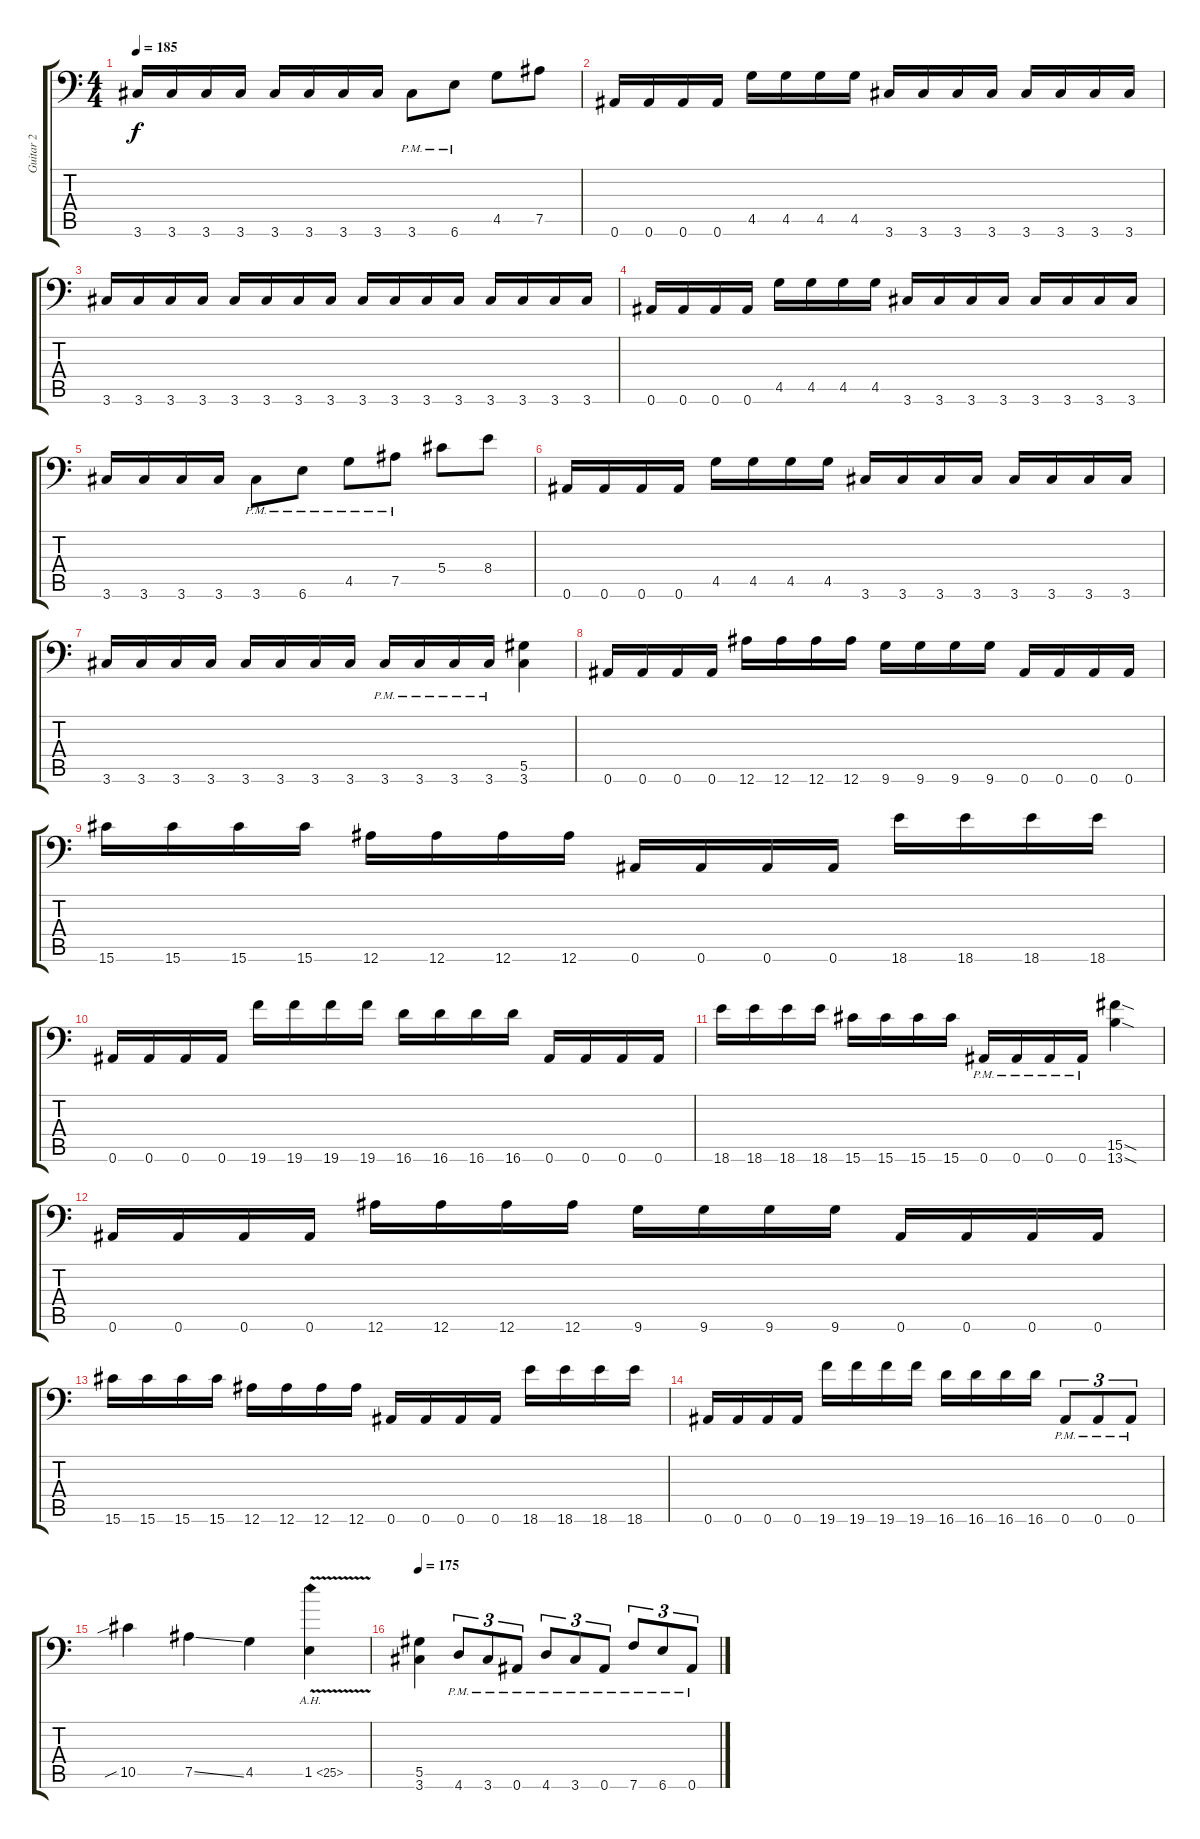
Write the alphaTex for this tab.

\track ("Guitar 2" "Guitar 2") {instrument overdrivenguitar}
\staff {score tabs}
\tuning (Bb3 F3 Db3 Ab2 Eb2 Bb1) {hide}
\ts (4 4)
\tempo 185
\clef f4
\ks c
3.6.16{dy f} 3.6.16 3.6.16 3.6.16 3.6.16 3.6.16 3.6.16 3.6.16 3.6{pm}.8 6.6{pm}.8 4.5.8 7.5.8 |
0.6.16 0.6.16 0.6.16 0.6.16 4.5.16 4.5.16 4.5.16 4.5.16 3.6.16 3.6.16 3.6.16 3.6.16 3.6.16 3.6.16 3.6.16 3.6.16 |
3.6.16 3.6.16 3.6.16 3.6.16 3.6.16 3.6.16 3.6.16 3.6.16 3.6.16 3.6.16 3.6.16 3.6.16 3.6.16 3.6.16 3.6.16 3.6.16 |
0.6.16 0.6.16 0.6.16 0.6.16 4.5.16 4.5.16 4.5.16 4.5.16 3.6.16 3.6.16 3.6.16 3.6.16 3.6.16 3.6.16 3.6.16 3.6.16 |
3.6.16 3.6.16 3.6.16 3.6.16 3.6{pm}.8 6.6{pm}.8 4.5{pm}.8 7.5{pm}.8 5.4.8 8.4.8 |
0.6.16 0.6.16 0.6.16 0.6.16 4.5.16 4.5.16 4.5.16 4.5.16 3.6.16 3.6.16 3.6.16 3.6.16 3.6.16 3.6.16 3.6.16 3.6.16 |
3.6.16 3.6.16 3.6.16 3.6.16 3.6.16 3.6.16 3.6.16 3.6.16 3.6{pm}.16 3.6{pm}.16 3.6{pm}.16 3.6{pm}.16 (5.5 3.6).4 |
0.6.16 0.6.16 0.6.16 0.6.16 12.6.16 12.6.16 12.6.16 12.6.16 9.6.16 9.6.16 9.6.16 9.6.16 0.6.16 0.6.16 0.6.16 0.6.16 |
15.6.16 15.6.16 15.6.16 15.6.16 12.6.16 12.6.16 12.6.16 12.6.16 0.6.16 0.6.16 0.6.16 0.6.16 18.6.16 18.6.16 18.6.16 18.6.16 |
0.6.16 0.6.16 0.6.16 0.6.16 19.6.16 19.6.16 19.6.16 19.6.16 16.6.16 16.6.16 16.6.16 16.6.16 0.6.16 0.6.16 0.6.16 0.6.16 |
18.6.16 18.6.16 18.6.16 18.6.16 15.6.16 15.6.16 15.6.16 15.6.16 0.6{pm}.16 0.6{pm}.16 0.6{pm}.16 0.6{pm}.16 (15.5{sod} 13.6{sod}).4 |
0.6.16 0.6.16 0.6.16 0.6.16 12.6.16 12.6.16 12.6.16 12.6.16 9.6.16 9.6.16 9.6.16 9.6.16 0.6.16 0.6.16 0.6.16 0.6.16 |
15.6.16 15.6.16 15.6.16 15.6.16 12.6.16 12.6.16 12.6.16 12.6.16 0.6.16 0.6.16 0.6.16 0.6.16 18.6.16 18.6.16 18.6.16 18.6.16 |
0.6.16 0.6.16 0.6.16 0.6.16 19.6.16 19.6.16 19.6.16 19.6.16 16.6.16 16.6.16 16.6.16 16.6.16 0.6{pm}.8{tu (3 2)} 0.6{pm}.8{tu (3 2)} 0.6{pm}.8{tu (3 2)} |
10.5{sib}.4 7.5{ss}.4 4.5.4 1.5{ah 24 v}.4 |
\tempo 175
(5.5 3.6).4 4.6{pm}.8{tu (3 2)} 3.6{pm}.8{tu (3 2)} 0.6{pm}.8{tu (3 2)} 4.6{pm}.8{tu (3 2)} 3.6{pm}.8{tu (3 2)} 0.6{pm}.8{tu (3 2)} 7.6{pm}.8{tu (3 2)} 6.6{pm}.8{tu (3 2)} 0.6{pm}.8{tu (3 2)}
